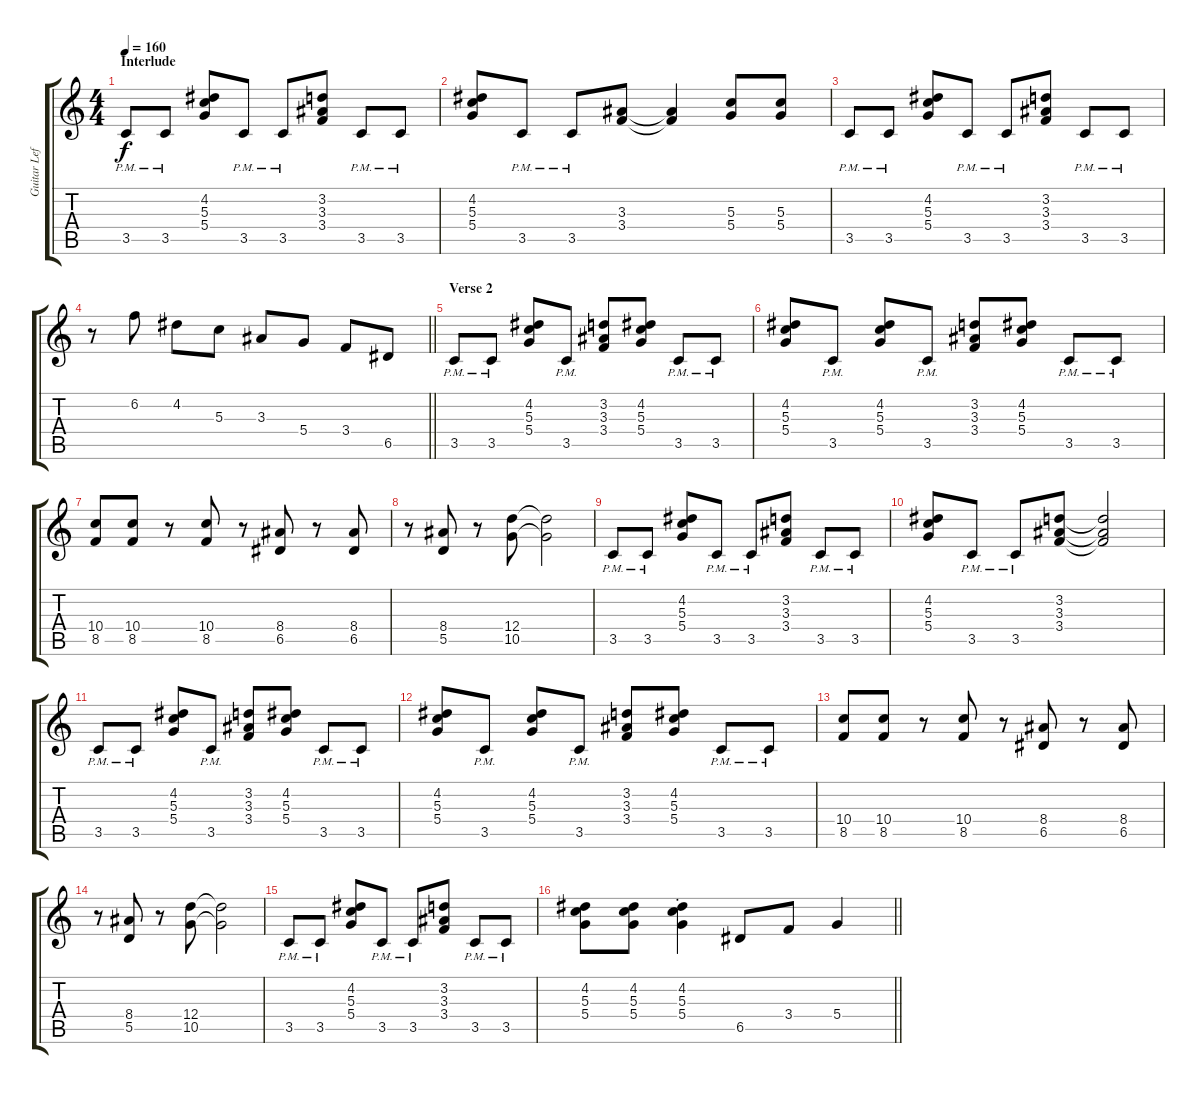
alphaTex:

\track ("Guitar Left" "Guitar Lef") {instrument overdrivenguitar}
\staff {score tabs}
\tuning (E4 B3 G3 D3 A2 E2) {hide}
\ts (4 4)
\section ("" "Interlude")
\tempo 160
\clef g2
\ks c
3.5{pm}.8{dy f} 3.5{pm}.8 (4.2 5.3 5.4).8 3.5{pm}.8 3.5{pm}.8 (3.2 3.3 3.4).8 3.5{pm}.8 3.5{pm}.8 |
(4.2 5.3 5.4).8 3.5{pm}.8 3.5{pm}.8 (3.3 3.4).8 (3.3{t} 3.4{t}).4 (5.3 5.4).8 (5.3 5.4).8 |
3.5{pm}.8 3.5{pm}.8 (4.2 5.3 5.4).8 3.5{pm}.8 3.5{pm}.8 (3.2 3.3 3.4).8 3.5{pm}.8 3.5{pm}.8 |
\barLineRight lightlight
r.8 6.2.8 4.2.8 5.3.8 3.3.8 5.4.8 3.4.8 6.5.8 |
\section ("" "Verse 2")
3.5{pm}.8 3.5{pm}.8 (4.2 5.3 5.4).8 3.5{pm}.8 (3.2 3.3 3.4).8 (4.2 5.3 5.4).8 3.5{pm}.8 3.5{pm}.8 |
(4.2 5.3 5.4).8 3.5{pm}.8 (4.2 5.3 5.4).8 3.5{pm}.8 (3.2 3.3 3.4).8 (4.2 5.3 5.4).8 3.5{pm}.8 3.5{pm}.8 |
(10.4 8.5).8 (10.4 8.5).8 r.8 (10.4 8.5).8 r.8 (8.4 6.5).8 r.8 (8.4 6.5).8 |
r.8 (8.4 5.5).8 r.8 (12.4 10.5).8 (12.4{t} 10.5{t}).2 |
3.5{pm}.8 3.5{pm}.8 (4.2 5.3 5.4).8 3.5{pm}.8 3.5{pm}.8 (3.2 3.3 3.4).8 3.5{pm}.8 3.5{pm}.8 |
(4.2 5.3 5.4).8 3.5{pm}.8 3.5{pm}.8 (3.2 3.3 3.4).8 (3.2{t} 3.3{t} 3.4{t}).2 |
3.5{pm}.8 3.5{pm}.8 (4.2 5.3 5.4).8 3.5{pm}.8 (3.2 3.3 3.4).8 (4.2 5.3 5.4).8 3.5{pm}.8 3.5{pm}.8 |
(4.2 5.3 5.4).8 3.5{pm}.8 (4.2 5.3 5.4).8 3.5{pm}.8 (3.2 3.3 3.4).8 (4.2 5.3 5.4).8 3.5{pm}.8 3.5{pm}.8 |
(10.4 8.5).8 (10.4 8.5).8 r.8 (10.4 8.5).8 r.8 (8.4 6.5).8 r.8 (8.4 6.5).8 |
r.8 (8.4 5.5).8 r.8 (12.4 10.5).8 (12.4{t} 10.5{t}).2 |
3.5{pm}.8 3.5{pm}.8 (4.2 5.3 5.4).8 3.5{pm}.8 3.5{pm}.8 (3.2 3.3 3.4).8 3.5{pm}.8 3.5{pm}.8 |
\barLineRight lightlight
(4.2 5.3 5.4).8 (4.2 5.3 5.4).8 (4.2{st} 5.3{st} 5.4{st}).4 6.5.8 3.4.8 5.4.4
